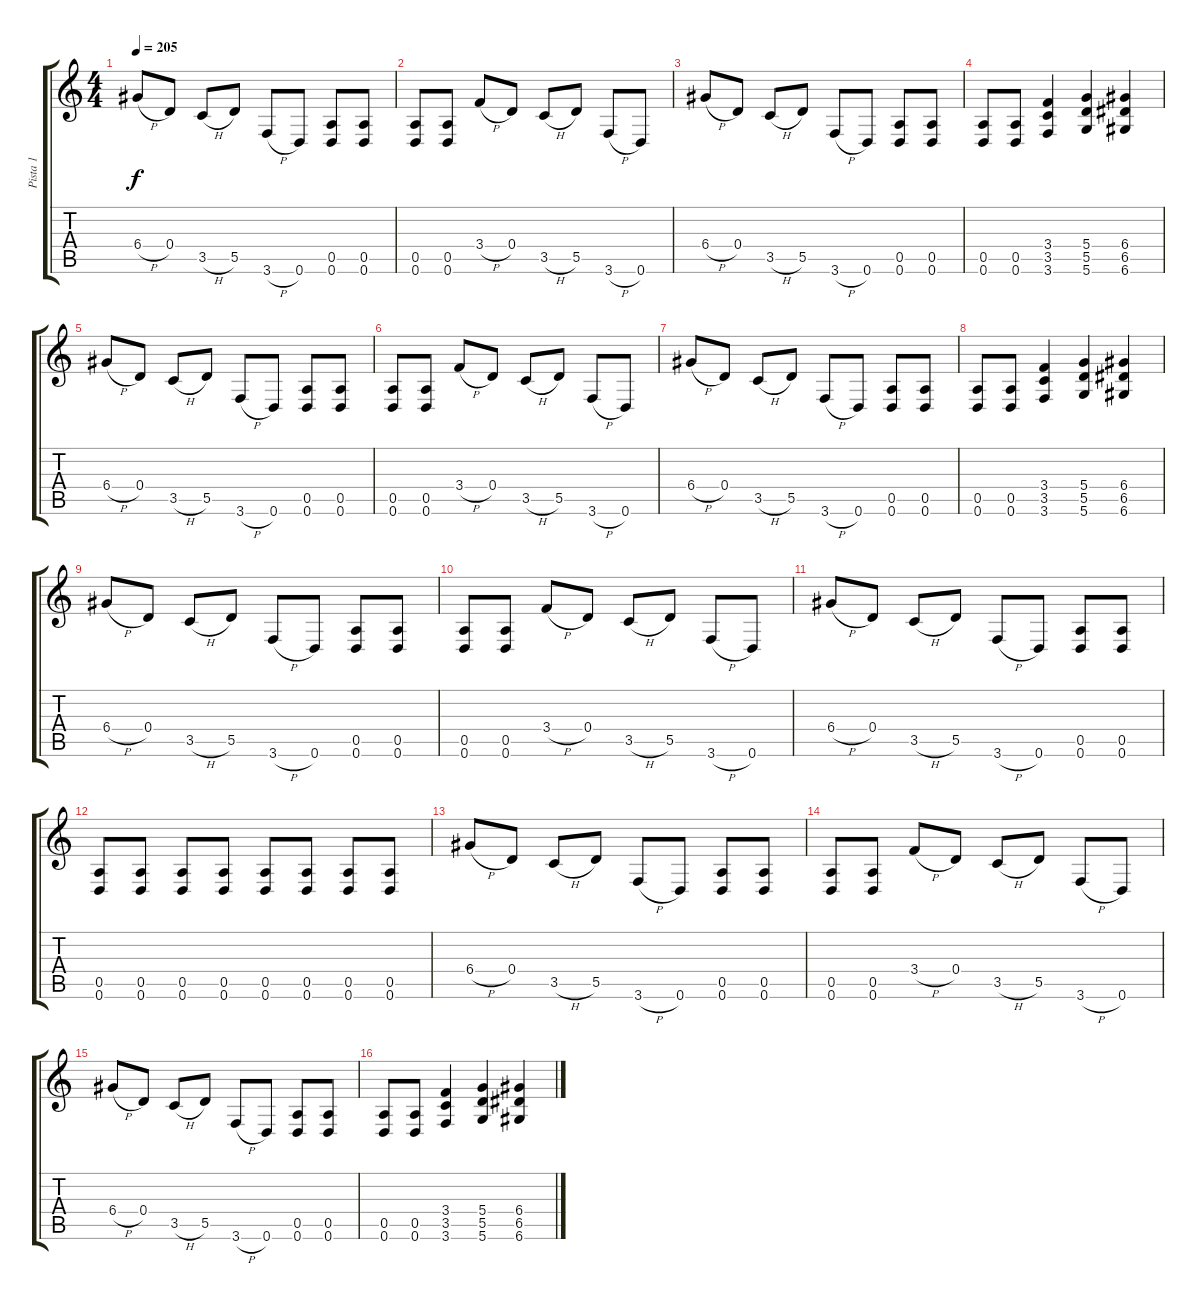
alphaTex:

\track ("Pista 1" "Pista 1") {instrument overdrivenguitar}
\staff {score tabs}
\tuning (E4 B3 G3 D3 A2 D2) {hide}
\ts (4 4)
\tempo 205
\clef g2
\ks c
6.4{h}.8{dy f} 0.4.8 3.5{h}.8 5.5.8 3.6{h}.8 0.6.8 (0.5 0.6).8 (0.5 0.6).8 |
(0.5 0.6).8 (0.5 0.6).8 3.4{h}.8 0.4.8 3.5{h}.8 5.5.8 3.6{h}.8 0.6.8 |
6.4{h}.8 0.4.8 3.5{h}.8 5.5.8 3.6{h}.8 0.6.8 (0.5 0.6).8 (0.5 0.6).8 |
(0.5 0.6).8 (0.5 0.6).8 (3.4 3.5 3.6).4 (5.4 5.5 5.6).4 (6.4 6.5 6.6).4 |
6.4{h}.8 0.4.8 3.5{h}.8 5.5.8 3.6{h}.8 0.6.8 (0.5 0.6).8 (0.5 0.6).8 |
(0.5 0.6).8 (0.5 0.6).8 3.4{h}.8 0.4.8 3.5{h}.8 5.5.8 3.6{h}.8 0.6.8 |
6.4{h}.8 0.4.8 3.5{h}.8 5.5.8 3.6{h}.8 0.6.8 (0.5 0.6).8 (0.5 0.6).8 |
(0.5 0.6).8 (0.5 0.6).8 (3.4 3.5 3.6).4 (5.4 5.5 5.6).4 (6.4 6.5 6.6).4 |
6.4{h}.8 0.4.8 3.5{h}.8 5.5.8 3.6{h}.8 0.6.8 (0.5 0.6).8 (0.5 0.6).8 |
(0.5 0.6).8 (0.5 0.6).8 3.4{h}.8 0.4.8 3.5{h}.8 5.5.8 3.6{h}.8 0.6.8 |
6.4{h}.8 0.4.8 3.5{h}.8 5.5.8 3.6{h}.8 0.6.8 (0.5 0.6).8 (0.5 0.6).8 |
(0.5 0.6).8 (0.5 0.6).8 (0.5 0.6).8 (0.5 0.6).8 (0.5 0.6).8 (0.5 0.6).8 (0.5 0.6).8 (0.5 0.6).8 |
6.4{h}.8 0.4.8 3.5{h}.8 5.5.8 3.6{h}.8 0.6.8 (0.5 0.6).8 (0.5 0.6).8 |
(0.5 0.6).8 (0.5 0.6).8 3.4{h}.8 0.4.8 3.5{h}.8 5.5.8 3.6{h}.8 0.6.8 |
6.4{h}.8 0.4.8 3.5{h}.8 5.5.8 3.6{h}.8 0.6.8 (0.5 0.6).8 (0.5 0.6).8 |
(0.5 0.6).8 (0.5 0.6).8 (3.4 3.5 3.6).4 (5.4 5.5 5.6).4 (6.4 6.5 6.6).4
